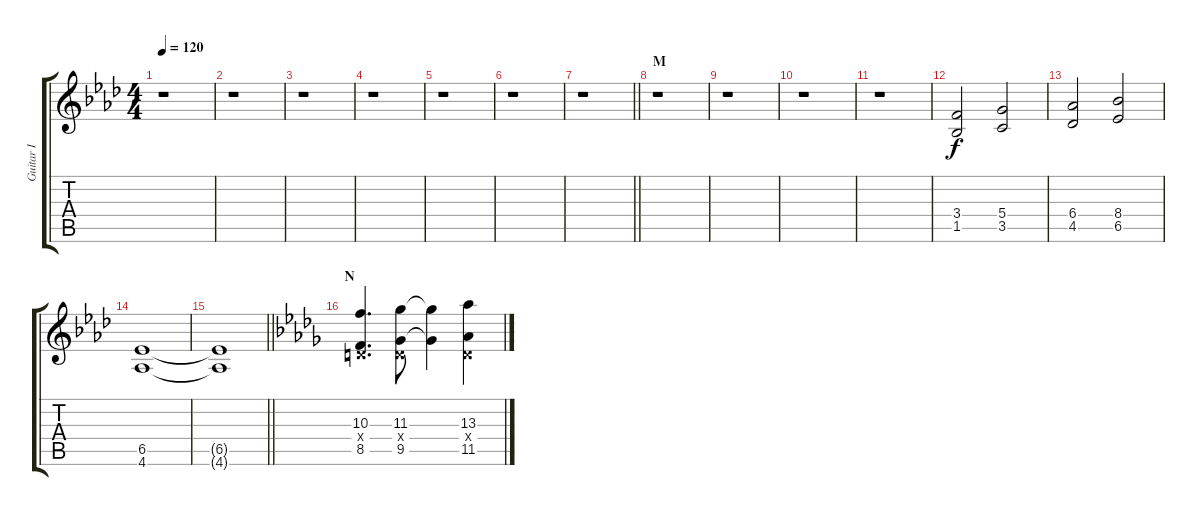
\track ("Guitar I" "Guitar I") {instrument overdrivenguitar}
\staff {score tabs}
\tuning (E4 B3 G3 D3 A2 E2) {hide}
\ts (4 4)
\tempo 120
\clef g2
\ks ab
r.1{dy f} |
r.1 |
r.1 |
r.1 |
r.1 |
r.1 |
\barLineRight lightlight
r.1 |
\section ("" "M")
r.1 |
r.1 |
r.1 |
r.1 |
(3.4 1.5).2 (5.4 3.5).2 |
(6.4 4.5).2 (8.4 6.5).2 |
(6.5 4.6).1 |
\barLineRight lightlight
(6.5{t} 4.6{t}).1 |
\section ("" "N")
\ks db
(10.3 0.4{x} 8.5).4{d} (11.3 0.4{x} 9.5).8 (11.3{t} 9.5{t}).4 (13.3 0.4{x} 11.5).4
